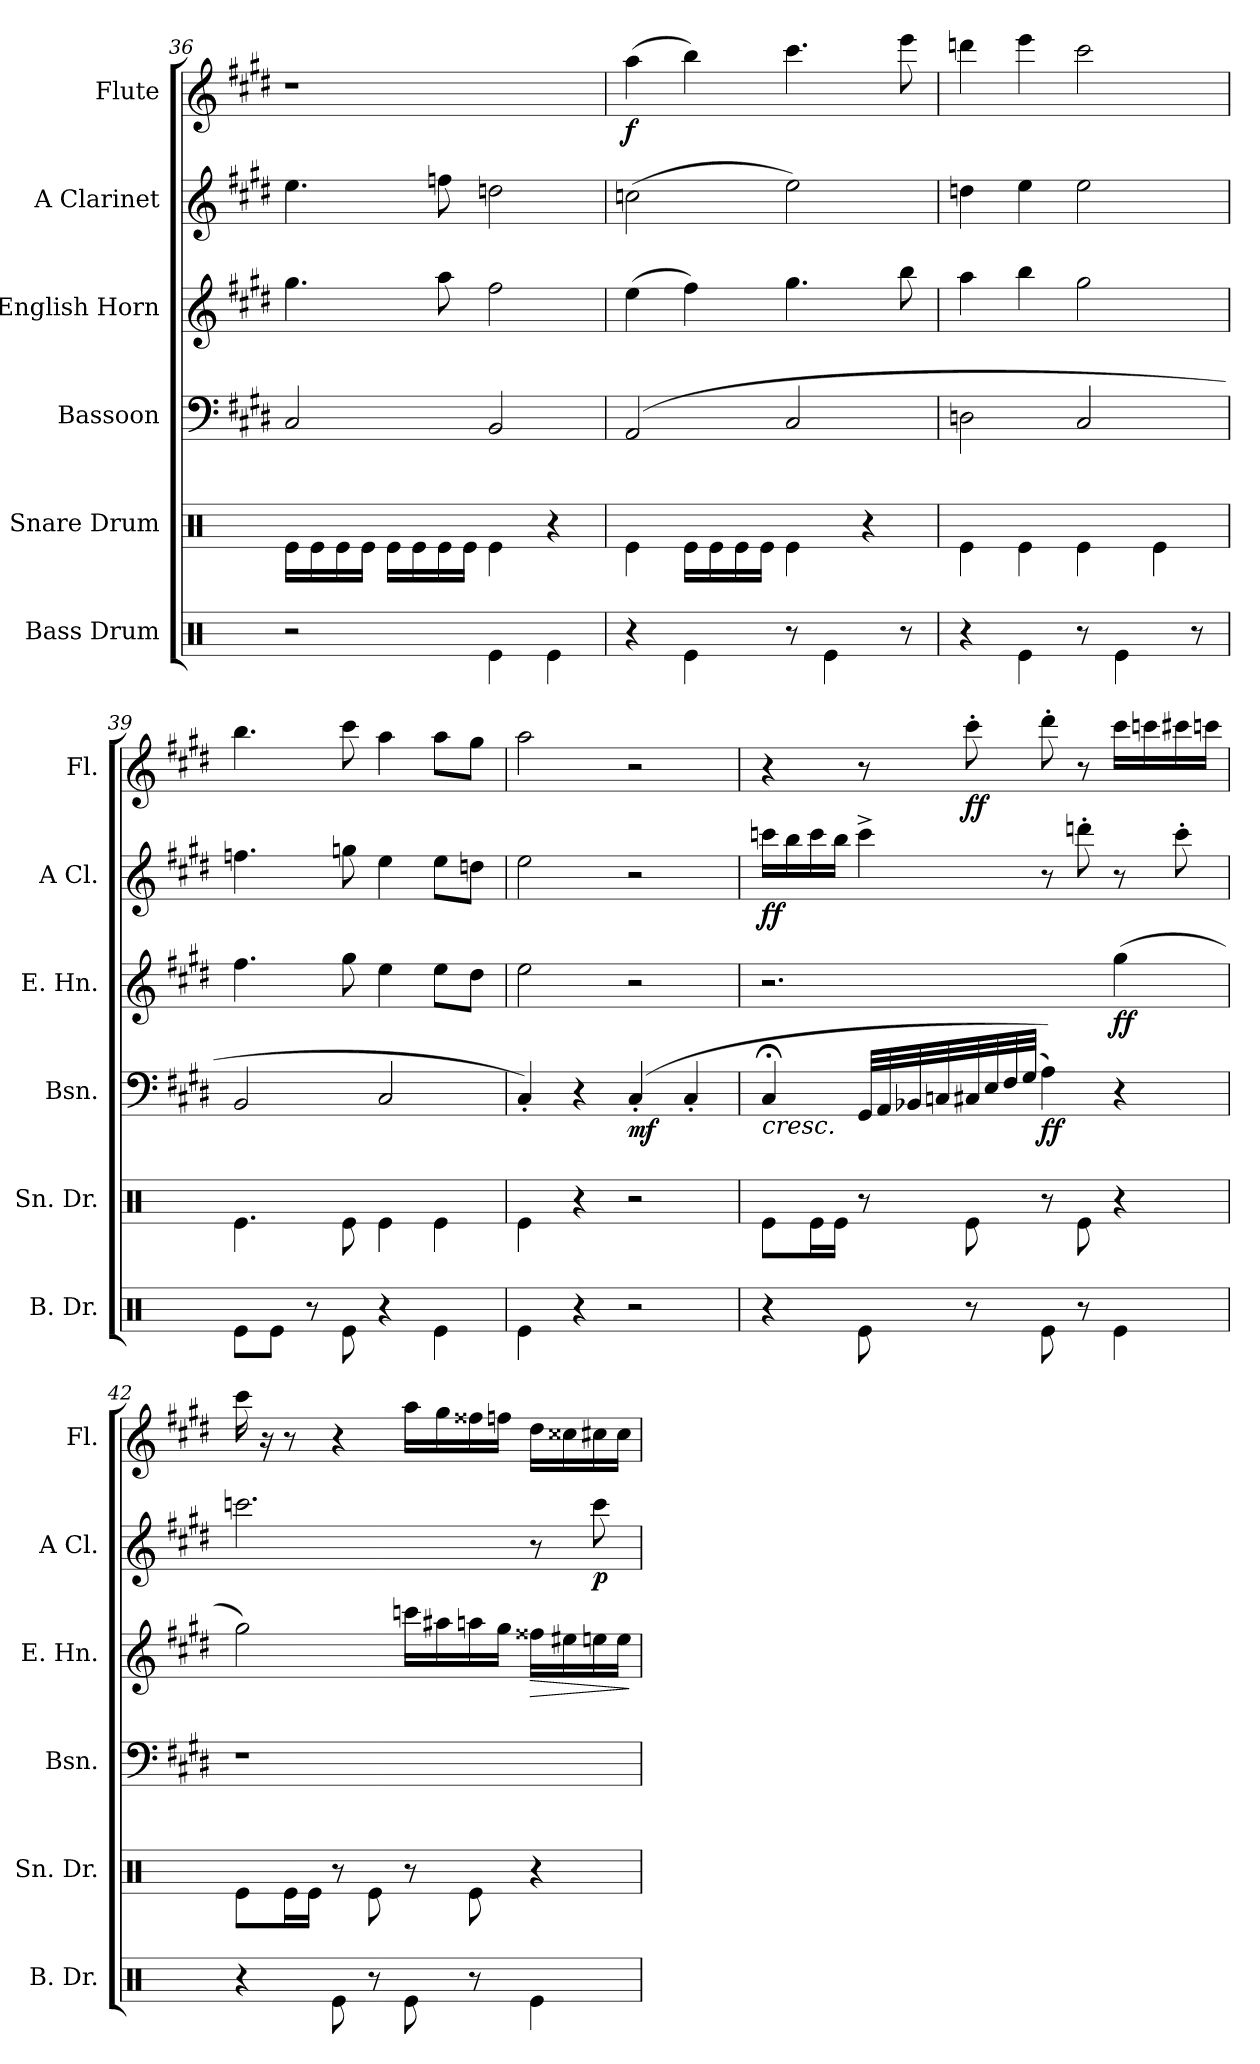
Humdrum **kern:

**kern	**kern	**kern	**dynam	**kern	**dynam	**kern	**dynam	**kern	**dynam
*part6	*part5	*part4	*part4	*part3	*part3	*part2	*part2	*part1	*part1
*staff6	*staff5	*staff4	*staff4	*staff3	*staff3	*staff2	*staff2	*staff1	*staff1
*I"Bass Drum	*I"Snare Drum	*I"Bassoon	*	*I"English Horn	*	*I"A Clarinet	*	*I"Flute	*
*I'B. Dr.	*I'Sn. Dr.	*I'Bsn.	*	*I'E. Hn.	*	*I'A Cl.	*	*I'Fl.	*
*clefX	*clefX	*clefF4	*	*clefG2	*	*clefG2	*	*clefG2	*
*	*	*	*	*ITrd4c7	*	*ITrd2c3	*	*	*
*k[]	*k[]	*k[f#c#g#d#]	*	*k[f#c#g#]	*	*k[f#c#g#d#a#e#b#]	*	*k[f#c#g#d#]	*
=36	=36	=36	=36	=36	=36	=36	=36	=36	=36
2r	16Re\LL	2C#/	.	4.cc#\	.	4.cc#\	.	1r	.
.	16Re\	.	.	.	.	.	.	.	.
.	16Re\	.	.	.	.	.	.	.	.
.	16Re\JJ	.	.	.	.	.	.	.	.
.	16Re\LL	.	.	.	.	.	.	.	.
.	16Re\	.	.	.	.	.	.	.	.
.	16Re\	.	.	8dd\	.	8ddn\	.	.	.
.	16Re\JJ	.	.	.	.	.	.	.	.
4Re\	4Re\	2BB/	.	2b\	.	2bn\	.	.	.
4Re\	4r	.	.	.	.	.	.	.	.
=37	=37	=37	=37	=37	=37	=37	=37	=37	=37
!	!	!	!	!	!	!	!	!	!LO:DY:b
4r	4Re\	(2AA/	.	(4a\	.	(2an\	.	(4aa\	f
4Re\	16Re\LL	.	.	4b\)	.	.	.	4bb\)	.
.	16Re\	.	.	.	.	.	.	.	.
.	16Re\	.	.	.	.	.	.	.	.
.	16Re\JJ	.	.	.	.	.	.	.	.
8r	4Re\	2C#/	.	4.cc#\	.	2cc#\)	.	4.ccc#\	.
4Re\	.	.	.	.	.	.	.	.	.
.	4r	.	.	.	.	.	.	.	.
8r	.	.	.	8ee\	.	.	.	8eee\	.
=38	=38	=38	=38	=38	=38	=38	=38	=38	=38
4r	4Re\	2Dn\	.	4dd\	.	4bn\	.	4dddn\	.
4Re\	4Re\	.	.	4ee\	.	4cc#\	.	4eee\	.
8r	4Re\	2C#/	.	2cc#\	.	2cc#\	.	2ccc#\	.
4Re\	.	.	.	.	.	.	.	.	.
.	4Re\	.	.	.	.	.	.	.	.
8r	.	.	.	.	.	.	.	.	.
!!LO:PB:g=z
=39	=39	=39	=39	=39	=39	=39	=39	=39	=39
8Re\L	4.Re\	2BB/	.	4.b\	.	4.ddn\	.	4.bb\	.
8Re\J	.	.	.	.	.	.	.	.	.
8r	.	.	.	.	.	.	.	.	.
8Re\	8Re\	.	.	8cc#\	.	8een\	.	8ccc#\	.
4r	4Re\	2C#/	.	4a\	.	4cc#\	.	4aa\	.
4Re\	4Re\	.	.	8a\L	.	8cc#\L	.	8aa\L	.
.	.	.	.	8g#\J	.	8bn\J	.	8gg#\J	.
=40	=40	=40	=40	=40	=40	=40	=40	=40	=40
4Re\	4Re\	4C#'/)	.	2a\	.	2cc#\	.	2aa\	.
4r	4r	4r	.	.	.	.	.	.	.
!	!	!	!LO:DY:b	!	!	!	!	!	!
2r	2r	(4C#'/	mf	2r	.	2r	.	2r	.
.	.	4C#'/	.	.	.	.	.	.	.
=41	=41	=41	=41	=41	=41	=41	=41	=41	=41
!	!	!	!LO:HP:b	!	!	!	!LO:DY:b	!	!
4r	8Re\L	4C#;</	<	2.r	.	16aan\LL	ff	4r	.
.	.	.	.	.	.	16gg#\	.	.	.
.	16Re\L	.	.	.	.	16aa\	.	.	.
.	16Re\JJ	.	.	.	.	16gg#\JJ	.	.	.
8Re\	8r	32GG#/LLL	.	.	.	4aa^\	.	8r	.
.	.	32AA/	.	.	.	.	.	.	.
.	.	32BB-X/	.	.	.	.	.	.	.
.	.	32Cn/	.	.	.	.	.	.	.
!	!	!	!	!	!	!	!	!	!LO:DY:b
8r	8Re\	32C#X/	.	.	.	.	.	8ccc#'\	ff
.	.	32E/	.	.	.	.	.	.	.
.	.	32F#/	.	.	.	.	.	.	.
.	.	(32G#/JJJ	.	.	.	.	.	.	.
!	!	!	!LO:DY:b	!	!	!	!	!	!
8Re\	8r	4A\))	ff	.	.	8r	.	8ddd#'\	.
8r	8Re\	.	.	.	.	8bbn'\	.	8r	.
!	!	!	!	!	!LO:DY:b	!	!	!	!
4Re\	4r	4r	.	(4cc#\	ff	8r	.	16ccc#\LL	.
.	.	.	.	.	.	.	.	16cccn\	.
.	.	.	.	.	.	8aa'\	.	16ccc#X\	.
.	.	.	.	.	.	.	.	16cccn\JJ	.
.	.	.	[	.	.	.	.	.	.
!!LO:LB:g=z
=42	=42	=42	=42	=42	=42	=42	=42	=42	=42
4r	8Re\L	1r	.	2cc#\)	.	2.aan\	.	16ccc#\	.
.	.	.	.	.	.	.	.	16r	.
.	16Re\L	.	.	.	.	.	.	8r	.
.	16Re\JJ	.	.	.	.	.	.	.	.
8Re\	8r	.	.	.	.	.	.	4r	.
8r	8Re\	.	.	.	.	.	.	.	.
8Re\	8r	.	.	16ffn\LL	.	.	.	16aa\LL	.
.	.	.	.	16dd#X\	.	.	.	16gg#\	.
8r	8Re\	.	.	16ddn\	.	.	.	16ff##X\	.
.	.	.	.	16cc#\JJ	.	.	.	16ffn\JJ	.
!	!	!	!	!	!LO:HP:b	!	!	!	!
4Re\	4r	.	.	16b#X\LL	>	8r	.	16dd#\LL	.
.	.	.	.	16a#X\	.	.	.	16cc##X\	.
!	!	!	!	!	!	!	!LO:DY:b	!	!
.	.	.	.	16an\	.	8aa\	p	16cc#X\	.
.	.	.	.	16a\JJ	.	.	.	16cc#\JJ	.
.	.	.	.	.	]	.	.	.	.
=	=	=	=	=	=	=	=	=	=
*-	*-	*-	*-	*-	*-	*-	*-	*-	*-
